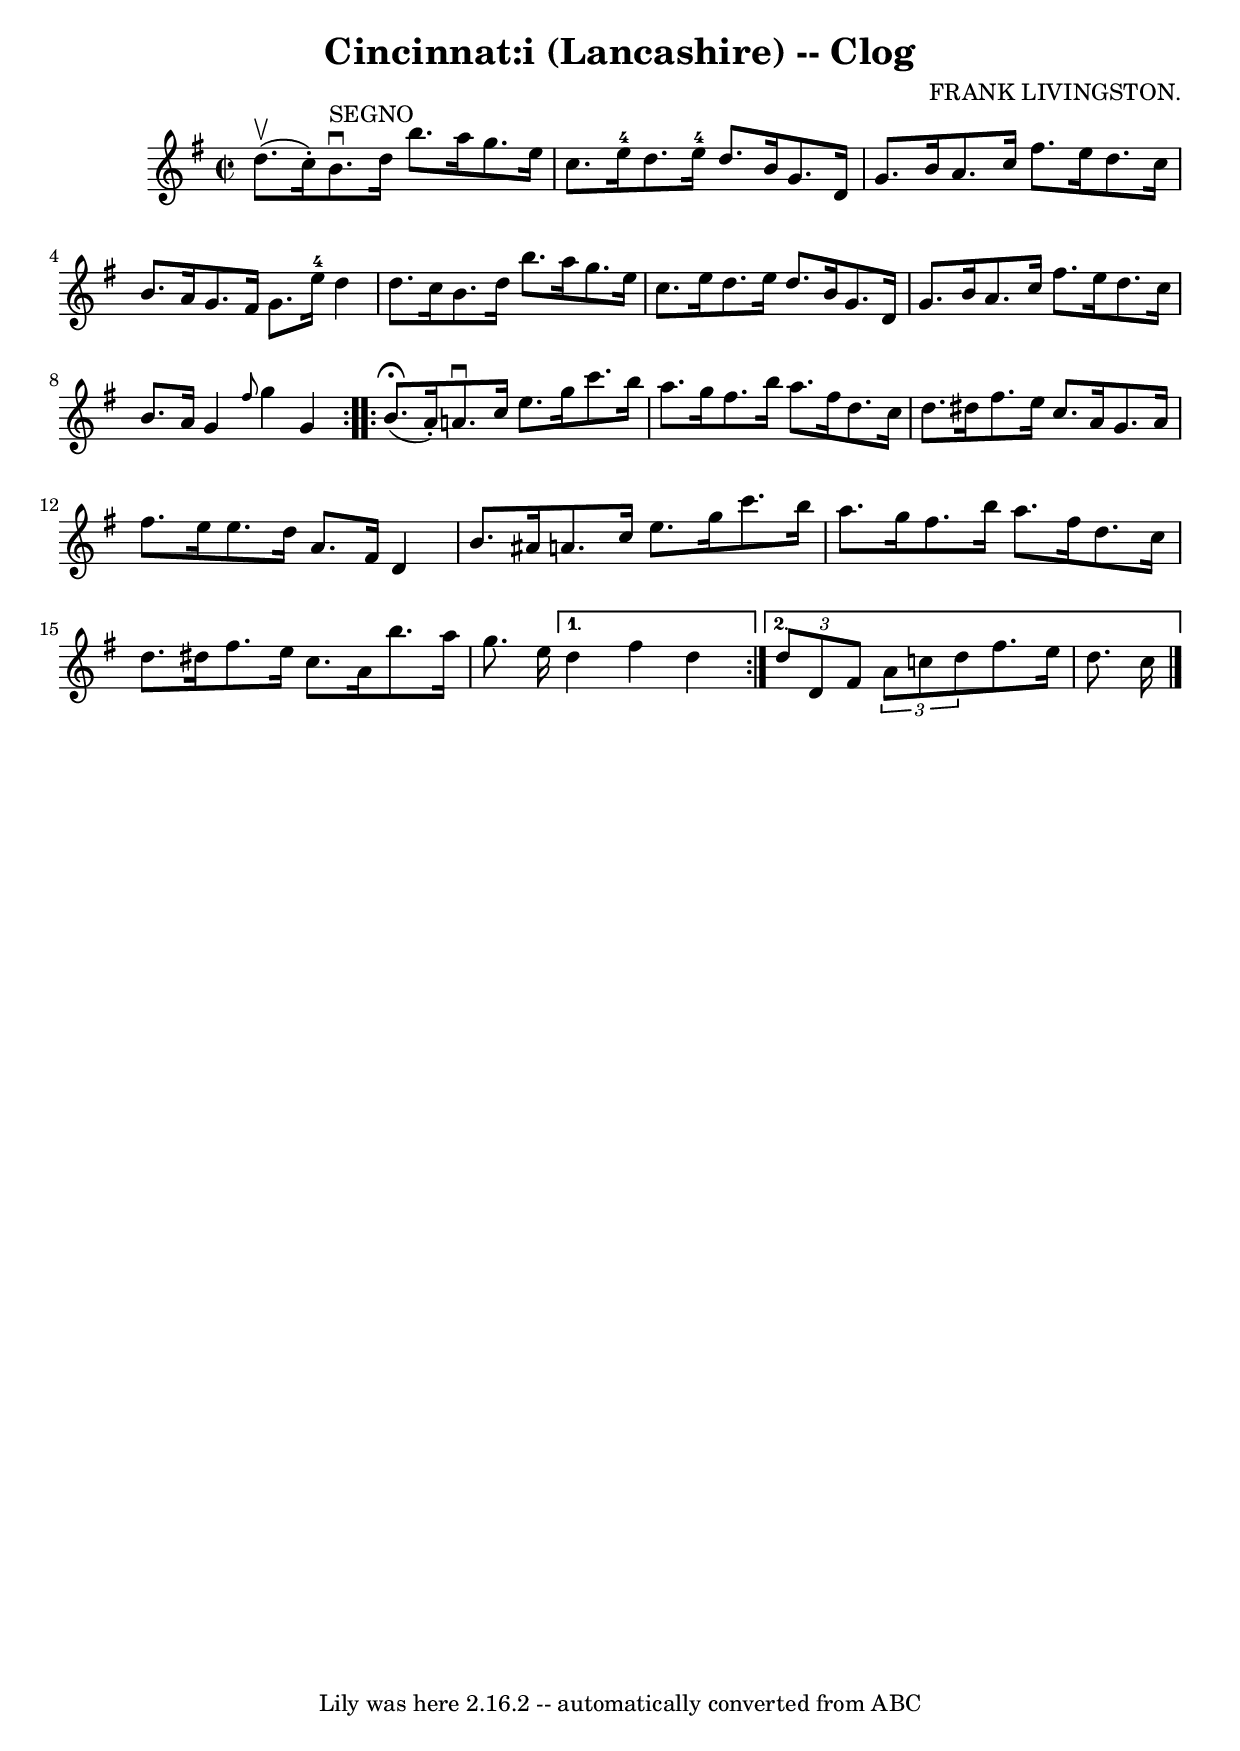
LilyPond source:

\version "2.16.2"
\include "Mammoth.ily"
\header {
  %% book = "Ryan's Mammoth Collection"
  composer = "FRANK LIVINGSTON."
  crossRefNumber = "1"
  footnotes = "\\\\160 952"
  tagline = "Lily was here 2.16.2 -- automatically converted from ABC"
  title = "Cincinnat:i (Lancashire) -- Clog"

}
voicedefault =  {



  \repeat volta 2 {

    \override Staff.TimeSignature #'style = #'C
    \time 2/2 
    \key g \major
    d''8.^\upbow(c''16 -.)   |
    b'8. 
    ^"SEGNO"^\downbow d''16 b''8. a''16 g''8. e''16 c''8. e''16 
    -4   |
    d''8. e''16-4 d''8. b'16 g'8. d'16 g'8.   
    b'16    |
    a'8. c''16 fis''8. e''16 d''8. c''16 b'8. 
    a'16    |
    g'8. fis'16 g'8. e''16-4 d''4 d''8.    
    c''16    |
    b'8. d''16 b''8. a''16 g''8. e''16    
    c''8. e''16    |
    d''8. e''16 d''8. b'16 g'8. d'16    
    g'8. b'16    |
    a'8. c''16 fis''8. e''16 d''8. c''16  
    b'8. a'16    |
    g'4  \grace { fis''8  
		} g''4 g'4    
  }     

  \repeat volta 2 {
    b'8.^\fermata(a'16 -.) |
    a'!8.^\downbow 
    c''16 e''8. g''16 c'''8. b''16 a''8. g''16    |
    
    fis''8. b''16 a''8. fis''16 d''8. c''16 d''8. dis''16    
    |
    fis''8. e''16 c''8. a'16 g'8. a'16 fis''8.    
    e''16    |
    e''8. d''16 a'8. fis'16 d'4 b'8. ais'16 
    |
    a'!8. c''16 e''8. g''16 c'''8. b''16 a''8.    
    g''16    |
    fis''8. b''16 a''8. fis''16 d''8. c''16    
    d''8. dis''16    |
    fis''8. e''16 c''8. a'16 b''8.    
    a''16 g''8. e''16    
  } \alternative{{ d''4 fis''4 d''4  
		 } {   
		   \times 2/3 { d''8 d'8 fis'8  
			      }   \times 2/3 { a'8 c''!8 d''8  
					     } 
		   fis''8. e''16 d''8. c''16        \bar "|."   
		 }
	       }

}

\score{
  <<

    \context Staff="default"
    {
      \voicedefault 
      
    }

  >>
  \layout {
    
  }
  \midi {
  }

}
